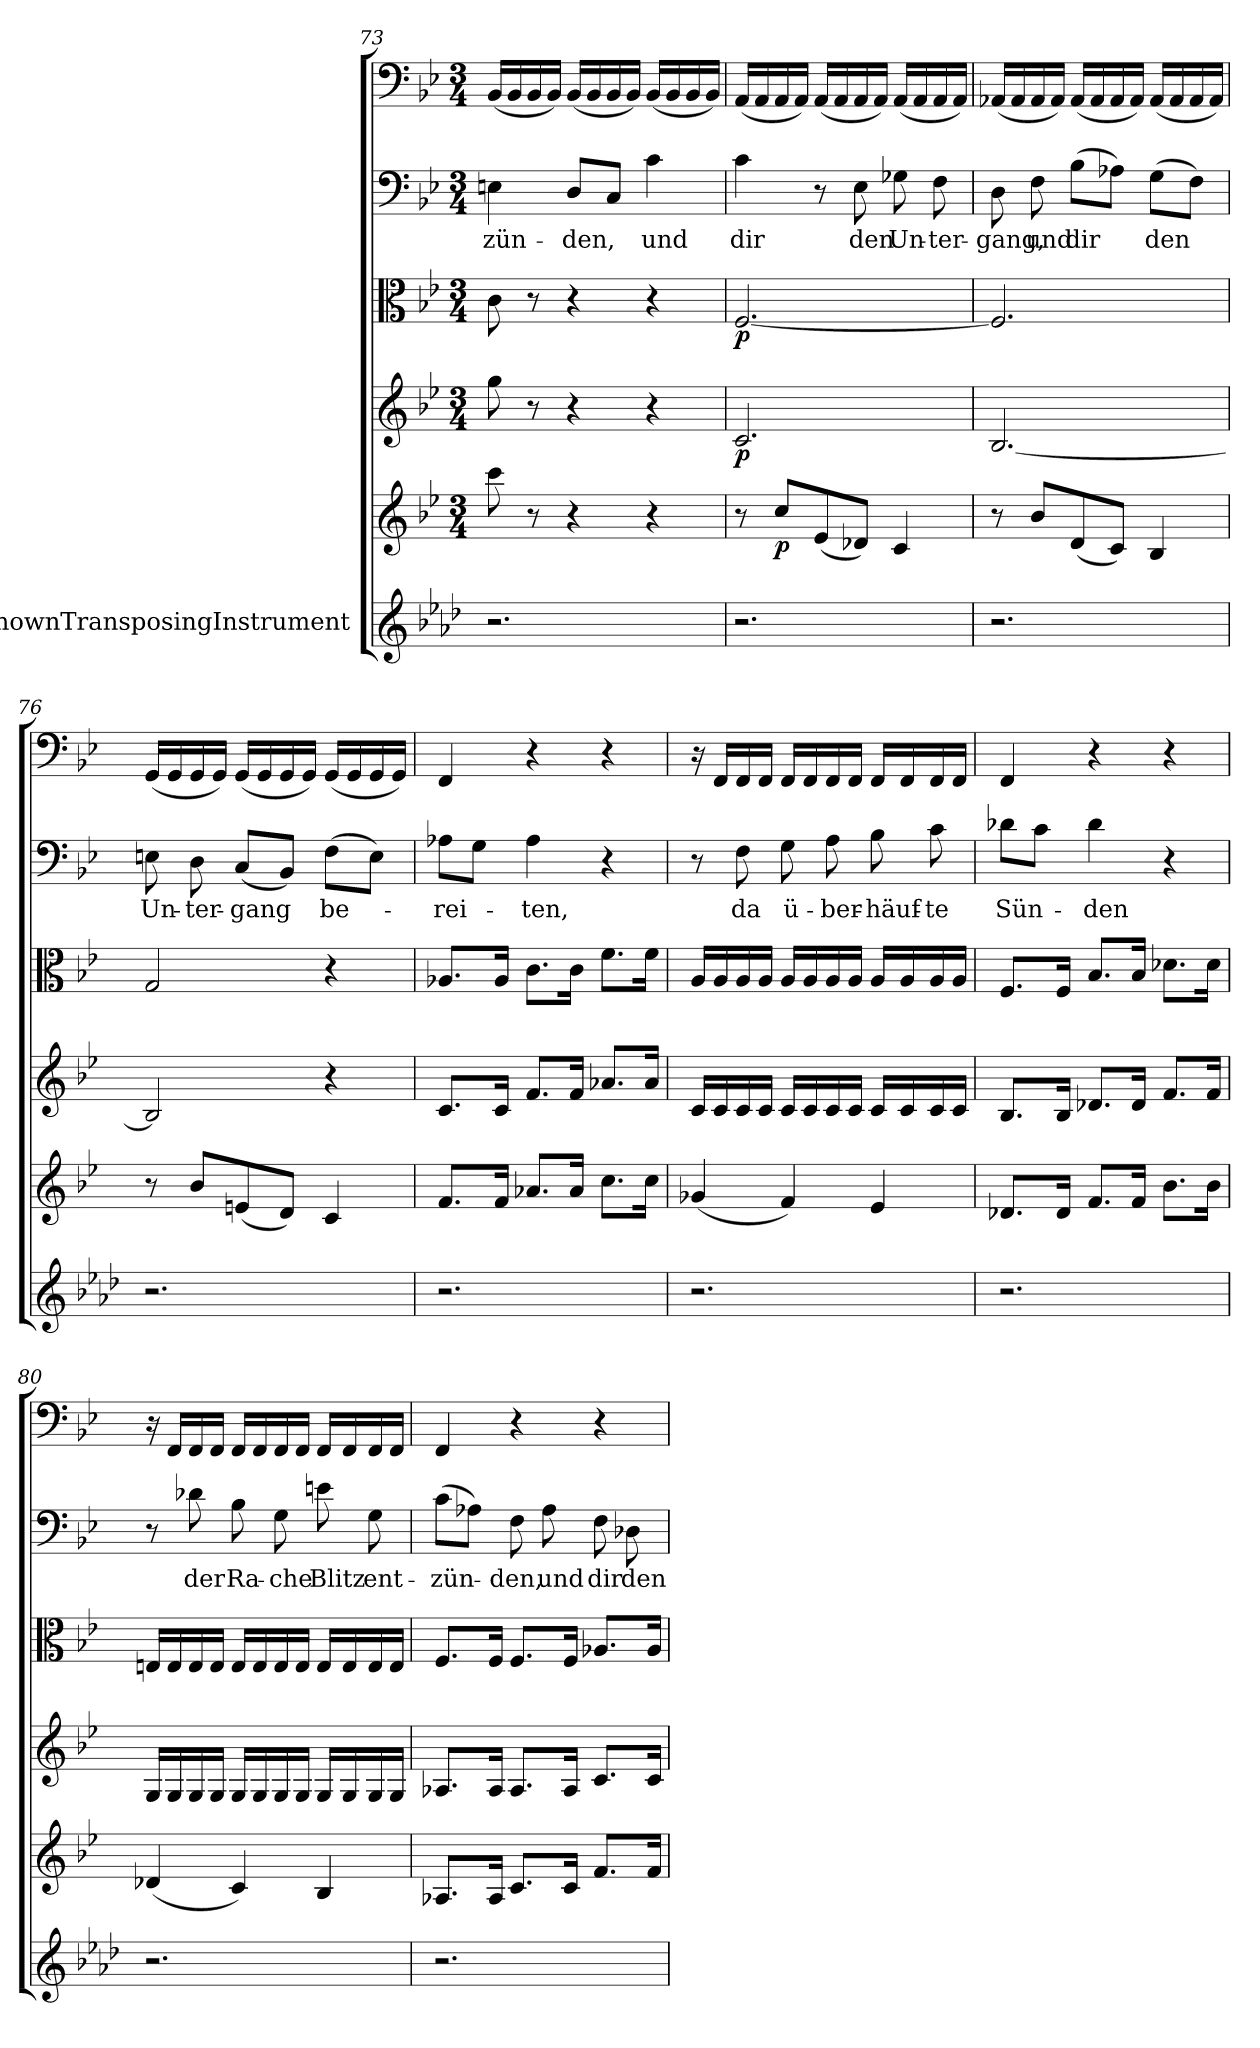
**kern	**kern	**dynam	**kern	**dynam	**kern	**dynam	**kern	**text	**kern
*part6	*part5	*part5	*part4	*part4	*part3	*part3	*part2	*part2	*part1
*staff6	*staff5	*staff5	*staff4	*staff4	*staff3	*staff3	*staff2	*staff2	*staff1
*I"UnknownTransposingInstrument	*	*	*	*	*	*	*	*	*
*clefG2	*clefG2	*	*clefG2	*	*clefC3	*	*clefF4	*	*clefF4
*ITrd-1c-2	*	*	*	*	*	*	*	*	*
*k[b-e-]	*k[b-e-]	*	*k[b-e-]	*	*k[b-e-]	*	*k[b-e-]	*	*k[b-e-]
*	*M3/4	*	*M3/4	*	*M3/4	*	*M3/4	*	*M3/4
=73	=73	=73	=73	=73	=73	=73	=73	=73	=73
2.r	8ccc\	.	8gg\	.	8c\	.	4En\	-zün-	(16BB-/LL
.	.	.	.	.	.	.	.	.	16BB-/
.	8r	.	8r	.	8r	.	.	.	16BB-/
.	.	.	.	.	.	.	.	.	16BB-/JJ)
.	4r	.	4r	.	4r	.	8D/L	-den,	(16BB-/LL
.	.	.	.	.	.	.	.	.	16BB-/
.	.	.	.	.	.	.	8C/J	.	16BB-/
.	.	.	.	.	.	.	.	.	16BB-/JJ)
.	4r	.	4r	.	4r	.	4c\	und	(16BB-/LL
.	.	.	.	.	.	.	.	.	16BB-/
.	.	.	.	.	.	.	.	.	16BB-/
.	.	.	.	.	.	.	.	.	16BB-/JJ)
=74	=74	=74	=74	=74	=74	=74	=74	=74	=74
2.r	8r	.	2.c/	p	[2.F/	p	4c\	dir	(16AA/LL
.	.	.	.	.	.	.	.	.	16AA/
.	8cc/L	p	.	.	.	.	.	.	16AA/
.	.	.	.	.	.	.	.	.	16AA/JJ)
.	(8e-/	.	.	.	.	.	8r	.	(16AA/LL
.	.	.	.	.	.	.	.	.	16AA/
.	8d-X/J)	.	.	.	.	.	8E-\	den	16AA/
.	.	.	.	.	.	.	.	.	16AA/JJ)
.	4c/	.	.	.	.	.	8G-X\	Un-	(16AA/LL
.	.	.	.	.	.	.	.	.	16AA/
.	.	.	.	.	.	.	8F\	-ter-	16AA/
.	.	.	.	.	.	.	.	.	16AA/JJ)
=75	=75	=75	=75	=75	=75	=75	=75	=75	=75
2.r	8r	.	[2.B-/	.	2.F/]	.	8D\	-gang,	(16AA-X/LL
.	.	.	.	.	.	.	.	.	16AA-/
.	8b-/L	.	.	.	.	.	8F\	und	16AA-/
.	.	.	.	.	.	.	.	.	16AA-/JJ)
.	(8d/	.	.	.	.	.	(8B-\L	dir	(16AA-/LL
.	.	.	.	.	.	.	.	.	16AA-/
.	8c/J)	.	.	.	.	.	8A-X\J)	.	16AA-/
.	.	.	.	.	.	.	.	.	16AA-/JJ)
.	4B-/	.	.	.	.	.	(8G\L	den	(16AA-/LL
.	.	.	.	.	.	.	.	.	16AA-/
.	.	.	.	.	.	.	8F\J)	.	16AA-/
.	.	.	.	.	.	.	.	.	16AA-/JJ)
=76	=76	=76	=76	=76	=76	=76	=76	=76	=76
2.r	8r	.	2B-/]	.	2G/	.	8En\	Un-	(16GG/LL
.	.	.	.	.	.	.	.	.	16GG/
.	8b-/L	.	.	.	.	.	8D\	-ter-	16GG/
.	.	.	.	.	.	.	.	.	16GG/JJ)
.	(8en/	.	.	.	.	.	(8C/L	-gang	(16GG/LL
.	.	.	.	.	.	.	.	.	16GG/
.	8d/J)	.	.	.	.	.	8BB-/J)	.	16GG/
.	.	.	.	.	.	.	.	.	16GG/JJ)
.	4c/	.	4r	.	4r	.	(8F\L	be-	(16GG/LL
.	.	.	.	.	.	.	.	.	16GG/
.	.	.	.	.	.	.	8E\J)	.	16GG/
.	.	.	.	.	.	.	.	.	16GG/JJ)
=77	=77	=77	=77	=77	=77	=77	=77	=77	=77
2.r	8.f/L	.	8.c/L	.	8.A-X/L	.	8A-X\L	-rei-	4FF/
.	.	.	.	.	.	.	8G\J	.	.
.	16f/Jk	.	16c/Jk	.	16A-/Jk	.	.	.	.
.	8.a-X/L	.	8.f/L	.	8.c\L	.	4A-\	-ten,	4r
.	16a-/Jk	.	16f/Jk	.	16c\Jk	.	.	.	.
.	8.cc\L	.	8.a-X/L	.	8.f\L	.	4r	.	4r
.	16cc\Jk	.	16a-/Jk	.	16f\Jk	.	.	.	.
=78	=78	=78	=78	=78	=78	=78	=78	=78	=78
2.r	(4g-X/	.	16c/LL	.	16A/LL	.	8r	.	16r
.	.	.	16c/	.	16A/	.	.	.	16FF/LL
.	.	.	16c/	.	16A/	.	8F\	da	16FF/
.	.	.	16c/JJ	.	16A/JJ	.	.	.	16FF/JJ
.	4f/)	.	16c/LL	.	16A/LL	.	8G\	ü-	16FF/LL
.	.	.	16c/	.	16A/	.	.	.	16FF/
.	.	.	16c/	.	16A/	.	8A\	-ber-	16FF/
.	.	.	16c/JJ	.	16A/JJ	.	.	.	16FF/JJ
.	4e-/	.	16c/LL	.	16A/LL	.	8B-\	-häuf-	16FF/LL
.	.	.	16c/	.	16A/	.	.	.	16FF/
.	.	.	16c/	.	16A/	.	8c\	-te	16FF/
.	.	.	16c/JJ	.	16A/JJ	.	.	.	16FF/JJ
=79	=79	=79	=79	=79	=79	=79	=79	=79	=79
2.r	8.d-X/L	.	8.B-/L	.	8.F/L	.	8d-X\L	Sün-	4FF/
.	.	.	.	.	.	.	8c\J	.	.
.	16d-/Jk	.	16B-/Jk	.	16F/Jk	.	.	.	.
.	8.f/L	.	8.d-X/L	.	8.B-/L	.	4d-\	-den	4r
.	16f/Jk	.	16d-/Jk	.	16B-/Jk	.	.	.	.
.	8.b-\L	.	8.f/L	.	8.d-X\L	.	4r	.	4r
.	16b-\Jk	.	16f/Jk	.	16d-\Jk	.	.	.	.
=80	=80	=80	=80	=80	=80	=80	=80	=80	=80
2.r	(4d-X/	.	16G/LL	.	16En/LL	.	8r	.	16r
.	.	.	16G/	.	16E/	.	.	.	16FF/LL
.	.	.	16G/	.	16E/	.	8d-X\	der	16FF/
.	.	.	16G/JJ	.	16E/JJ	.	.	.	16FF/JJ
.	4c/)	.	16G/LL	.	16E/LL	.	8B-\	Ra-	16FF/LL
.	.	.	16G/	.	16E/	.	.	.	16FF/
.	.	.	16G/	.	16E/	.	8G\	-che	16FF/
.	.	.	16G/JJ	.	16E/JJ	.	.	.	16FF/JJ
.	4B-/	.	16G/LL	.	16E/LL	.	8en\	Blitz	16FF/LL
.	.	.	16G/	.	16E/	.	.	.	16FF/
.	.	.	16G/	.	16E/	.	8G\	ent-	16FF/
.	.	.	16G/JJ	.	16E/JJ	.	.	.	16FF/JJ
=81	=81	=81	=81	=81	=81	=81	=81	=81	=81
2.r	8.A-X/L	.	8.A-X/L	.	8.F/L	.	(8c\L	-zün-	4FF/
.	.	.	.	.	.	.	8A-X\J)	.	.
.	16A-/Jk	.	16A-/Jk	.	16F/Jk	.	.	.	.
.	8.c/L	.	8.A-/L	.	8.F/L	.	8F\	-den,	4r
.	.	.	.	.	.	.	8A-\	und	.
.	16c/Jk	.	16A-/Jk	.	16F/Jk	.	.	.	.
.	8.f/L	.	8.c/L	.	8.A-X/L	.	8F\	dir	4r
.	.	.	.	.	.	.	8D-X\	den	.
.	16f/Jk	.	16c/Jk	.	16A-/Jk	.	.	.	.
=	=	=	=	=	=	=	=	=	=
*-	*-	*-	*-	*-	*-	*-	*-	*-	*-
